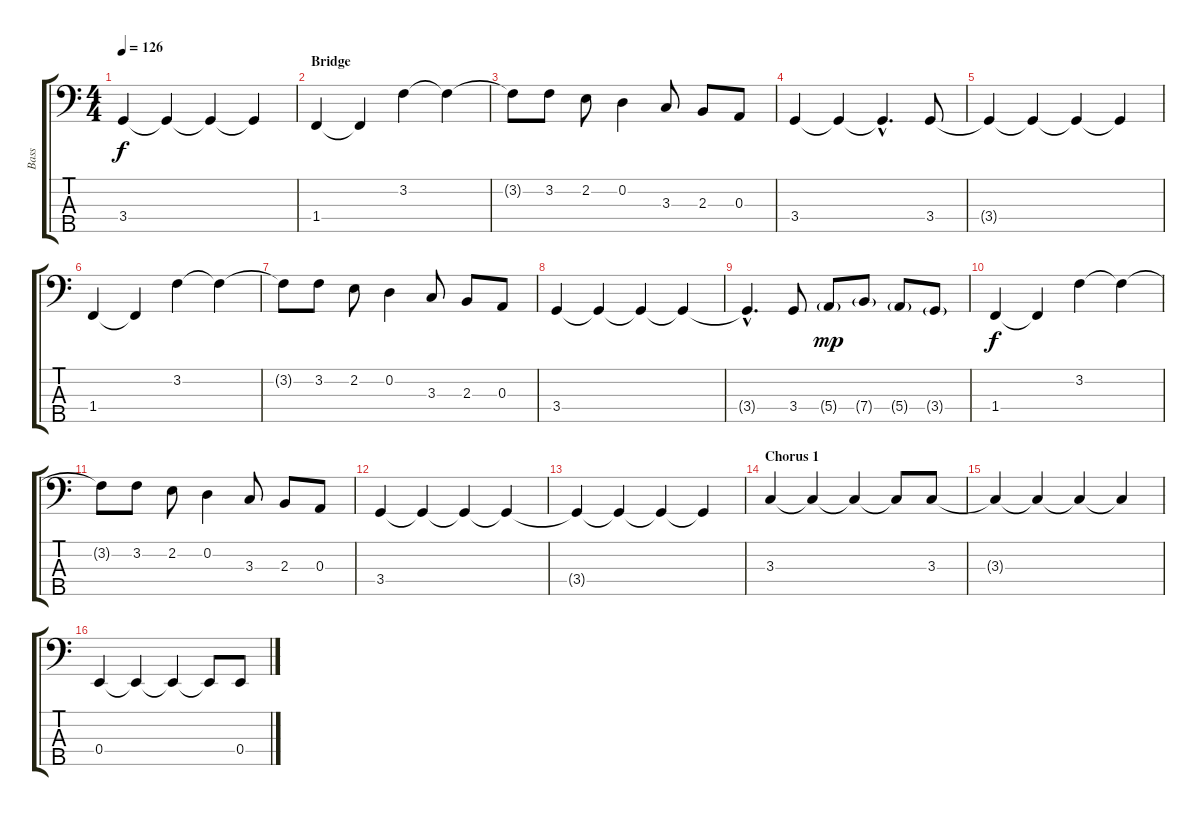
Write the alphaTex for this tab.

\track ("Bass" "Bass") {instrument electricbassfinger}
\staff {score tabs}
\tuning (G2 D2 A1 E1 B0) {hide}
\ts (4 4)
\tempo 126
\clef f4
\ks c
3.4{t}.4{dy f} 3.4{t}.4 3.4{t}.4 3.4{t}.4 |
\section ("" "Bridge")
1.4.4 1.4{t}.4 3.2.4 3.2{t}.4 |
3.2{t}.8 3.2.8 2.2.8 0.2.4 3.3.8 2.3.8 0.3.8 |
3.4.4 3.4{t}.4 3.4{hac t}.4{d} 3.4.8 |
3.4{t}.4 3.4{t}.4 3.4{t}.4 3.4{t}.4 |
1.4.4 1.4{t}.4 3.2.4 3.2{t}.4 |
3.2{t}.8 3.2.8 2.2.8 0.2.4 3.3.8 2.3.8 0.3.8 |
3.4.4 3.4{t}.4 3.4{t}.4 3.4{t}.4 |
3.4{hac t}.4{d} 3.4.8 5.4{g}.8{dy mp} 7.4{g}.8 5.4{g}.8 3.4{g}.8 |
1.4.4{dy f} 1.4{t}.4 3.2.4 3.2{t}.4 |
3.2{t}.8 3.2.8 2.2.8 0.2.4 3.3.8 2.3.8 0.3.8 |
3.4.4 3.4{t}.4 3.4{t}.4 3.4{t}.4 |
3.4{t}.4 3.4{t}.4 3.4{t}.4 3.4{t}.4 |
\section ("" "Chorus 1")
3.3.4 3.3{t}.4 3.3{t}.4 3.3{t}.8 3.3.8 |
3.3{t}.4 3.3{t}.4 3.3{t}.4 3.3{t}.4 |
0.4.4 0.4{t}.4 0.4{t}.4 0.4{t}.8 0.4.8
